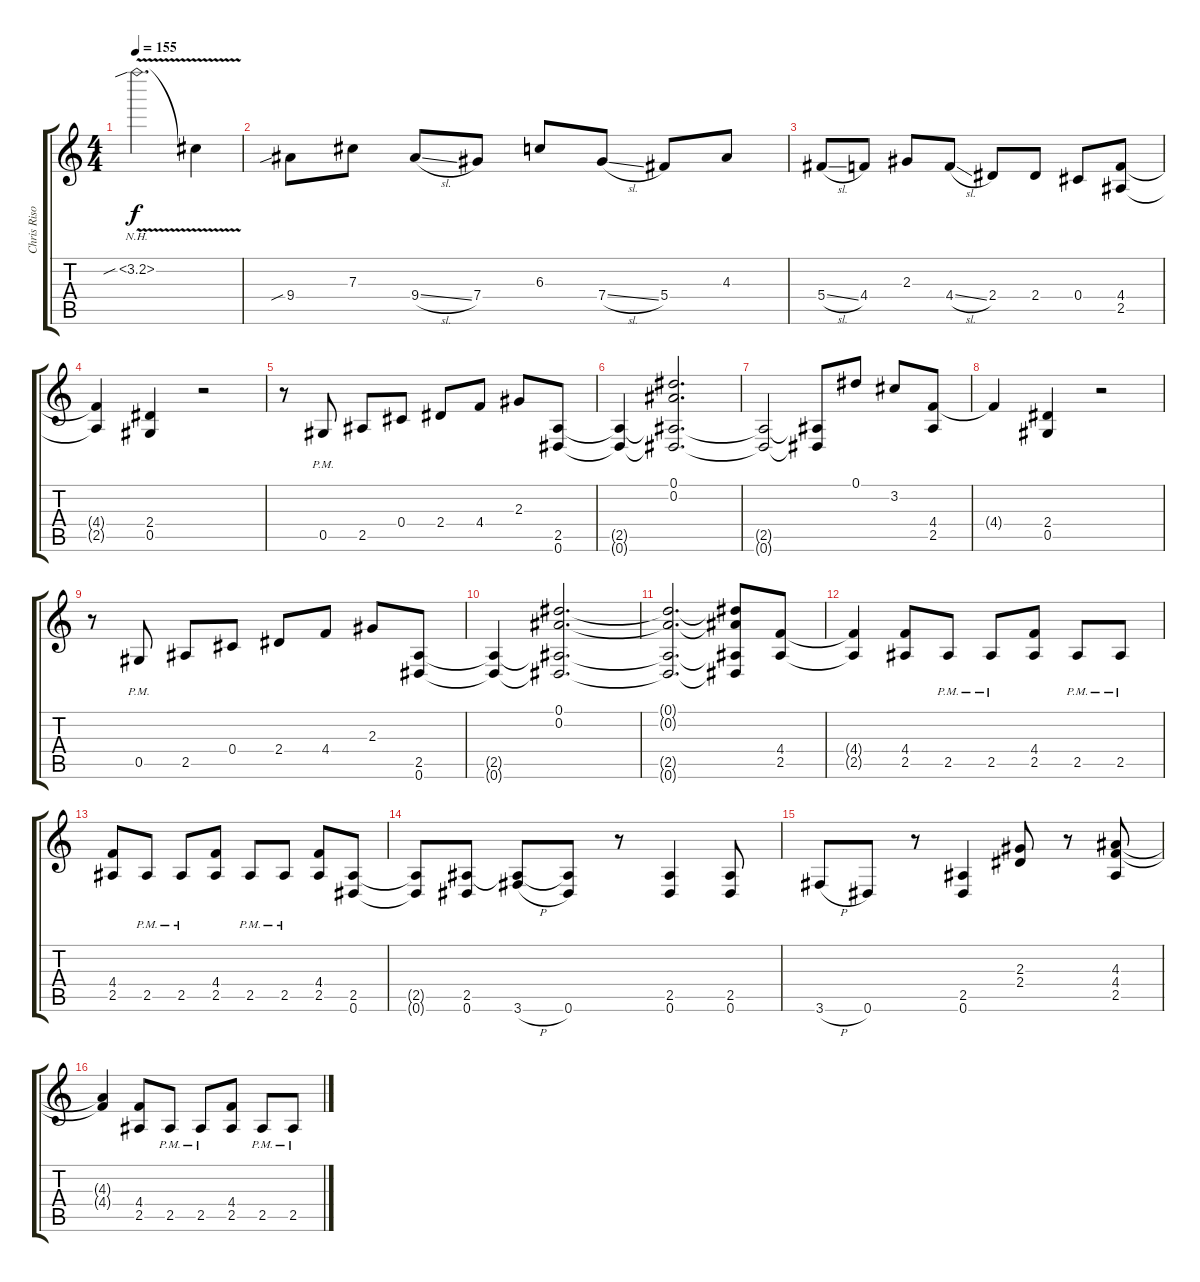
\track ("Chris Risola - Lead" "Chris Riso") {instrument distortionguitar}
\staff {score tabs}
\tuning (Eb4 Bb3 Gb3 Db3 Ab2 Eb2) {hide}
\ts (4 4)
\tempo 155
\clef g2
\ks c
3.2{nh v sib}.2{d dy f instrument distortionguitar} 3.2{t}.4 |
9.4{sib}.8 7.3.8 9.4{sl}.8 7.4.8 6.3.8 7.4{sl}.8 5.4.8 4.3.8 |
5.4{sl}.8 4.4.8 2.3.8 4.4{sl}.8 2.4.8 2.4.8 0.4.8 (4.4 2.5).8 |
(4.4{t} 2.5{t}).4 (2.4 0.5).4 r.2 |
r.8 0.5{pm}.8 2.5.8 0.4.8 2.4.8 4.4.8 2.3.8 (2.5 0.6).8 |
(2.5{t} 0.6{t}).4 (0.1 0.2 2.5{t} 0.6{t}).2{d} |
(2.5{t} 0.6{t}).2 (2.5{t} 0.6{t}).8 0.1.8 3.2.8 (4.4 2.5).8 |
4.4{t}.4 (2.4 0.5).4 r.2 |
r.8 0.5{pm}.8 2.5.8 0.4.8 2.4.8 4.4.8 2.3.8 (2.5 0.6).8 |
(2.5{t} 0.6{t}).4 (0.1 0.2 2.5{t} 0.6{t}).2{d} |
(0.1{t} 0.2{t} 2.5{t} 0.6{t}).2{d} (0.1{t} 0.2{t} 2.5{t} 0.6{t}).8 (4.4 2.5).8 |
(4.4{t} 2.5{t}).4 (4.4 2.5).8 2.5{pm}.8 2.5{pm}.8 (4.4 2.5).8 2.5{pm}.8 2.5{pm}.8 |
(4.4 2.5).8 2.5{pm}.8 2.5{pm}.8 (4.4 2.5).8 2.5{pm}.8 2.5{pm}.8 (4.4 2.5).8 (2.5 0.6).8 |
(2.5{t} 0.6{t}).8 (2.5 0.6).8 (2.5{t} 3.6{h}).8 (2.5{t} 0.6).8 r.8 (2.5 0.6).4 (2.5 0.6).8 |
3.6{h}.8 0.6.8 r.8 (2.5 0.6).4 (2.3 2.4).8 r.8 (4.3 4.4 2.5).8 |
(4.3{t} 4.4{t}).4 (4.4 2.5).8 2.5{pm}.8 2.5{pm}.8 (4.4 2.5).8 2.5{pm}.8 2.5{pm}.8
